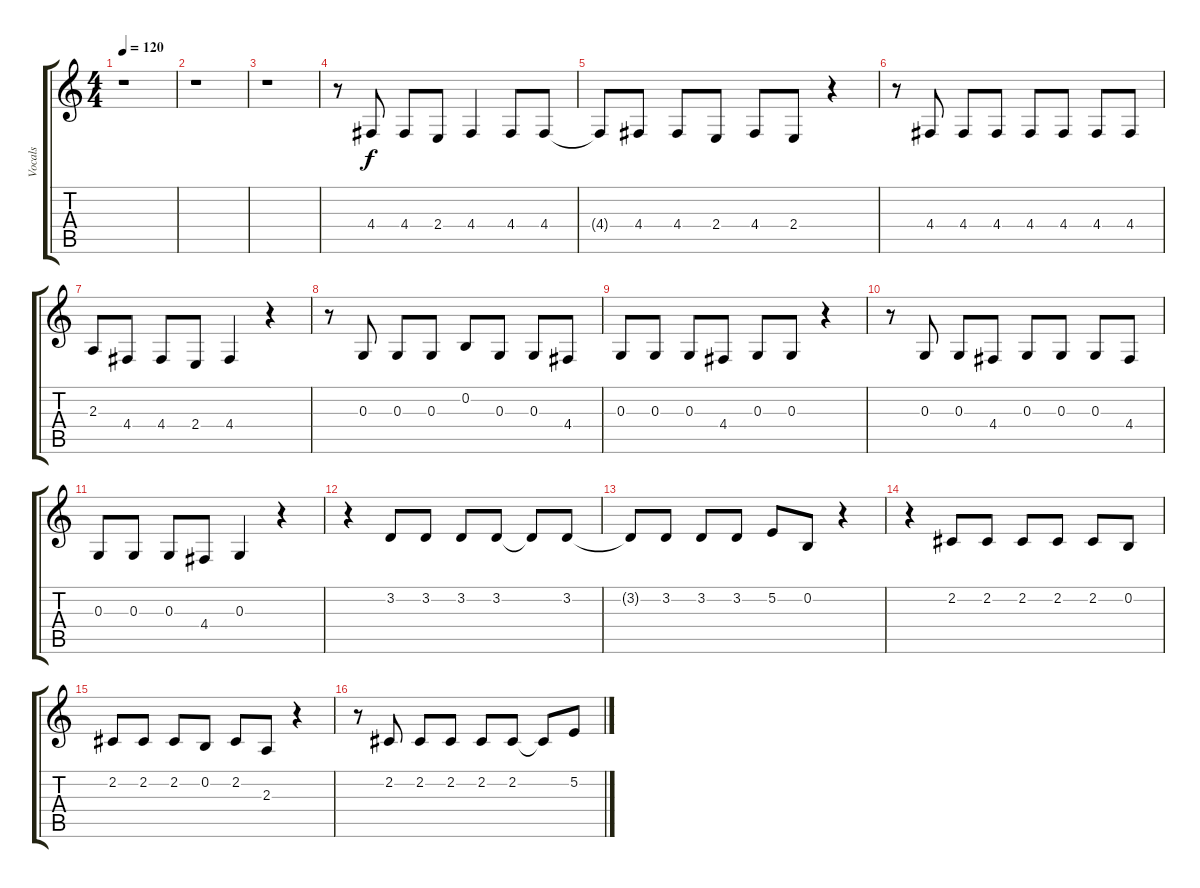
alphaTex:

\track ("Vocals" "Vocals") {instrument altosax}
\staff {score tabs}
\tuning (E4 B3 G3 D3 A2 E2) {hide}
\ts (4 4)
\tempo 120
\clef g2
\ks c
r.1{dy f} |
r.1 |
r.1 |
r.8 4.4.8 4.4.8 2.4.8 4.4.4 4.4.8 4.4.8 |
4.4{t}.8 4.4.8 4.4.8 2.4.8 4.4.8 2.4.8 r.4 |
r.8 4.4.8 4.4.8 4.4.8 4.4.8 4.4.8 4.4.8 4.4.8 |
2.3.8 4.4.8 4.4.8 2.4.8 4.4.4 r.4 |
r.8 0.3.8 0.3.8 0.3.8 0.2.8 0.3.8 0.3.8 4.4.8 |
0.3.8 0.3.8 0.3.8 4.4.8 0.3.8 0.3.8 r.4 |
r.8 0.3.8 0.3.8 4.4.8 0.3.8 0.3.8 0.3.8 4.4.8 |
0.3.8 0.3.8 0.3.8 4.4.8 0.3.4 r.4 |
r.4 3.2.8 3.2.8 3.2.8 3.2.8 3.2{t}.8 3.2.8 |
3.2{t}.8 3.2.8 3.2.8 3.2.8 5.2.8 0.2.8 r.4 |
r.4 2.2.8 2.2.8 2.2.8 2.2.8 2.2.8 0.2.8 |
2.2.8 2.2.8 2.2.8 0.2.8 2.2.8 2.3.8 r.4 |
r.8 2.2.8 2.2.8 2.2.8 2.2.8 2.2.8 2.2{t}.8 5.2.8
